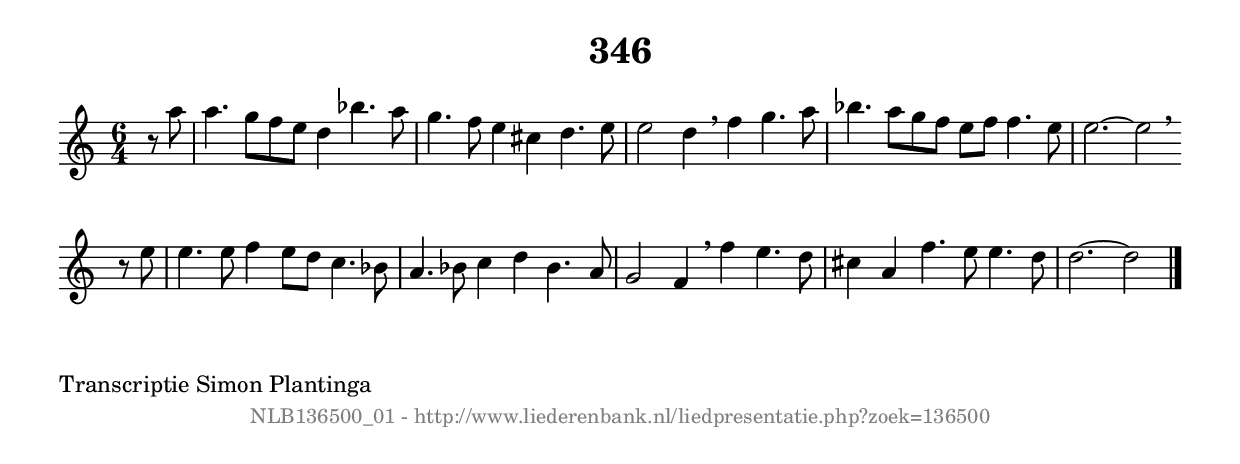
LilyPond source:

%
% produced by wce2krn 1.64 (7 June 2014)
%
\version"2.16"
#(append! paper-alist '(("long" . (cons (* 210 mm) (* 2000 mm)))))
#(set-default-paper-size "long")
sb = {\breathe}
mBreak = {\breathe }
bBreak = {\breathe }
x = {\once\override NoteHead #'style = #'cross }
gl=\glissando
itime={\override Staff.TimeSignature #'stencil = ##f }
ficta = {\once\set suggestAccidentals = ##t}
fine = {\once\override Score.RehearsalMark #'self-alignment-X = #1 \mark \markup {\italic{Fine}}}
dc = {\once\override Score.RehearsalMark #'self-alignment-X = #1 \mark \markup {\italic{D.C.}}}
dcf = {\once\override Score.RehearsalMark #'self-alignment-X = #1 \mark \markup {\italic{D.C. al Fine}}}
dcc = {\once\override Score.RehearsalMark #'self-alignment-X = #1 \mark \markup {\italic{D.C. al Coda}}}
ds = {\once\override Score.RehearsalMark #'self-alignment-X = #1 \mark \markup {\italic{D.S.}}}
dsf = {\once\override Score.RehearsalMark #'self-alignment-X = #1 \mark \markup {\italic{D.S. al Fine}}}
dsc = {\once\override Score.RehearsalMark #'self-alignment-X = #1 \mark \markup {\italic{D.S. al Coda}}}
pv = {\set Score.repeatCommands = #'((volta "1"))}
sv = {\set Score.repeatCommands = #'((volta "2"))}
tv = {\set Score.repeatCommands = #'((volta "3"))}
qv = {\set Score.repeatCommands = #'((volta "4"))}
xv = {\set Score.repeatCommands = #'((volta #f))}
\header{ tagline = ""
title = "346"
}
\score {{
\key d \dorian
\relative g'
{
\set melismaBusyProperties = #'()
\partial 32*8
\time 6/4
\tempo 4=120
\override Score.MetronomeMark #'transparent = ##t
\override Score.RehearsalMark #'break-visibility = #(vector #t #t #f)
r8 a'8 | a4. g8 f8 e8 d4 bes'4. a8 | g4. f8 e4 cis4 d4. e8 | e2 d4 \sb f4 g4. a8 | bes4. a8 g8 f8 e8 f8 f4. e8 | e2.~ e2 \bar ":|:" \bBreak
r8 e8 | e4. e8 f4 e8 d8 c4. bes8 | a4. bes8 c4 d4 bes4. a8 | g2 f4 \sb f'4 e4. d8 | cis4 a4 f'4. e8 e4. d8 | d2.~ d2 \bar "|."
 }}
 \midi { }
 \layout {
            indent = 0.0\cm
}
}
\markup { \wordwrap-string #" 
Transcriptie Simon Plantinga
"}
\markup { \vspace #0 } \markup { \with-color #grey \fill-line { \center-column { \smaller "NLB136500_01 - http://www.liederenbank.nl/liedpresentatie.php?zoek=136500" } } }
